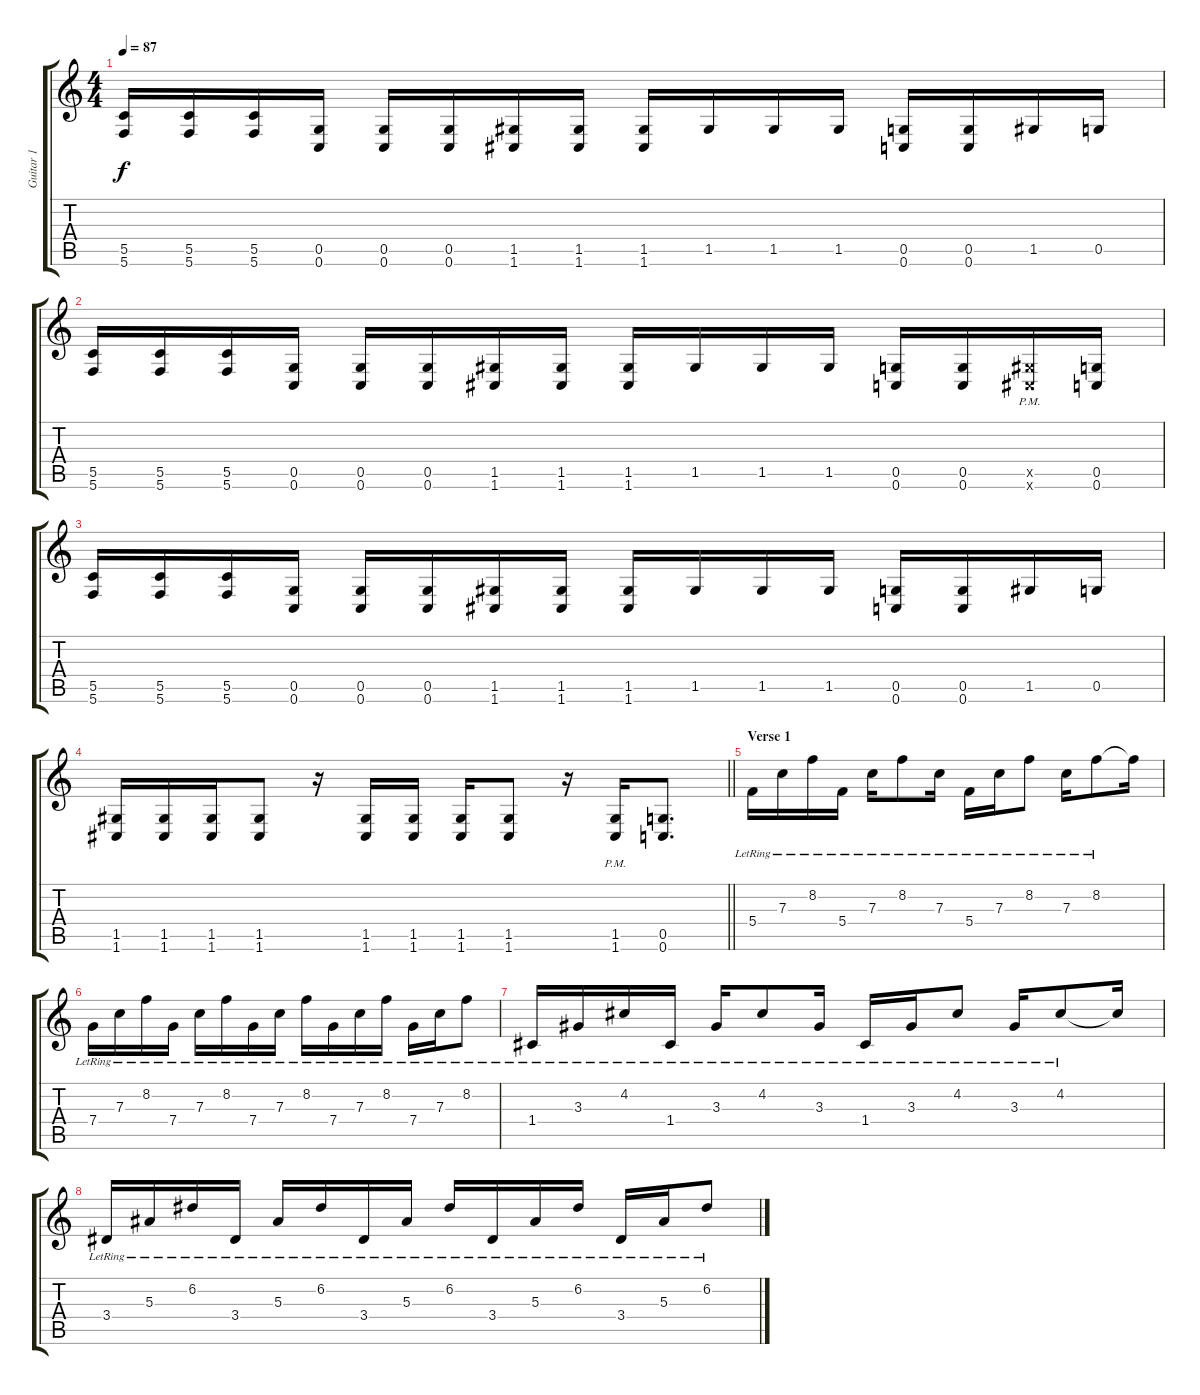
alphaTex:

\track ("Guitar 1" "Guitar 1") {instrument overdrivenguitar}
\staff {score tabs}
\tuning (D4 A3 F3 C3 G2 C2) {hide}
\ts (4 4)
\tempo 87
\clef g2
\ks c
(5.5 5.6).16{dy f} (5.5 5.6).16 (5.5 5.6).16 (0.5 0.6).16 (0.5 0.6).16 (0.5 0.6).16 (1.5 1.6).16 (1.5 1.6).16 (1.5 1.6).16 1.5.16 1.5.16 1.5.16 (0.5 0.6).16 (0.5 0.6).16 1.5.16 0.5.16 |
(5.5 5.6).16 (5.5 5.6).16 (5.5 5.6).16 (0.5 0.6).16 (0.5 0.6).16 (0.5 0.6).16 (1.5 1.6).16 (1.5 1.6).16 (1.5 1.6).16 1.5.16 1.5.16 1.5.16 (0.5 0.6).16 (0.5 0.6).16 (1.5{pm x} 1.6{pm x}).16 (0.5 0.6).16 |
(5.5 5.6).16 (5.5 5.6).16 (5.5 5.6).16 (0.5 0.6).16 (0.5 0.6).16 (0.5 0.6).16 (1.5 1.6).16 (1.5 1.6).16 (1.5 1.6).16 1.5.16 1.5.16 1.5.16 (0.5 0.6).16 (0.5 0.6).16 1.5.16 0.5.16 |
\barLineRight lightlight
(1.5 1.6).16 (1.5 1.6).16 (1.5 1.6).16 (1.5 1.6).8 r.16 (1.5 1.6).16 (1.5 1.6).16 (1.5 1.6).16 (1.5 1.6).8 r.16 (1.5{pm} 1.6{pm}).16 (0.5 0.6).8{d} |
\section ("" "Verse 1")
5.4{lr}.16{volume 8 instrument electricguitarjazz} 7.3{lr}.16 8.2{lr}.16 5.4{lr}.16 7.3{lr}.16 8.2{lr}.8 7.3{lr}.16 5.4{lr}.16 7.3{lr}.16 8.2{lr}.8 7.3{lr}.16 8.2{lr}.8 8.2{t}.16 |
7.4{lr}.16 7.3{lr}.16 8.2{lr}.16 7.4{lr}.16 7.3{lr}.16 8.2{lr}.16 7.4{lr}.16 7.3{lr}.16 8.2{lr}.16 7.4{lr}.16 7.3{lr}.16 8.2{lr}.16 7.4{lr}.16 7.3{lr}.16 8.2{lr}.8 |
1.4{lr}.16{volume 8 instrument electricguitarjazz} 3.3{lr}.16 4.2{lr}.16 1.4{lr}.16 3.3{lr}.16 4.2{lr}.8 3.3{lr}.16 1.4{lr}.16 3.3{lr}.16 4.2{lr}.8 3.3{lr}.16 4.2{lr}.8 4.2{t}.16 |
3.4{lr}.16 5.3{lr}.16 6.2{lr}.16 3.4{lr}.16 5.3{lr}.16 6.2{lr}.16 3.4{lr}.16 5.3{lr}.16 6.2{lr}.16 3.4{lr}.16 5.3{lr}.16 6.2{lr}.16 3.4{lr}.16 5.3{lr}.16 6.2{lr}.8
